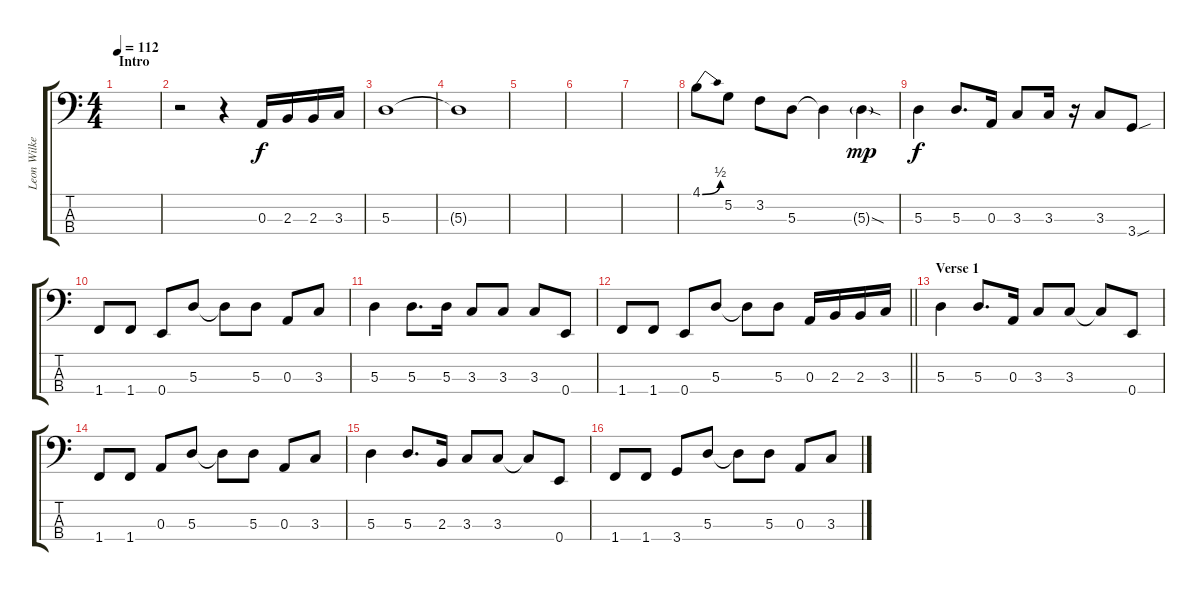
\track ("Leon Wilkeson" "Leon Wilke") {instrument electricbasspick}
\staff {score tabs}
\tuning (G2 D2 A1 E1) {hide}
\ts (4 4)
\section ("" "Intro")
\tempo 112
\clef f4
\ks c
|
r.2 r.4 0.3.16 2.3.16 2.3.16 3.3.16 |
5.3.1 |
5.3{t}.1 |
|
|
|
4.1{be (bend 0 0 60 2)}.8 5.2.8 3.2.8 5.3.8 5.3{t}.4 5.3{sod g}.4{dy mp} |
5.3.4{dy f} 5.3.8{d} 0.3.16 3.3.8 3.3.16 r.16 3.3.8 3.4{sou}.8 |
1.4.8 1.4.8 0.4.8 5.3.8 5.3{t}.8 5.3.8 0.3.8 3.3.8 |
5.3.4 5.3.8{d} 5.3.16 3.3.8 3.3.8 3.3.8 0.4.8 |
\barLineRight lightlight
1.4.8 1.4.8 0.4.8 5.3.8 5.3{t}.8 5.3.8 0.3.16 2.3.16 2.3.16 3.3.16 |
\section ("" "Verse 1")
5.3.4 5.3.8{d} 0.3.16 3.3.8 3.3.8 3.3{t}.8 0.4.8 |
1.4.8 1.4.8 0.3.8 5.3.8 5.3{t}.8 5.3.8 0.3.8 3.3.8 |
5.3.4 5.3.8{d} 2.3.16 3.3.8 3.3.8 3.3{t}.8 0.4.8 |
1.4.8 1.4.8 3.4.8 5.3.8 5.3{t}.8 5.3.8 0.3.8 3.3.8
